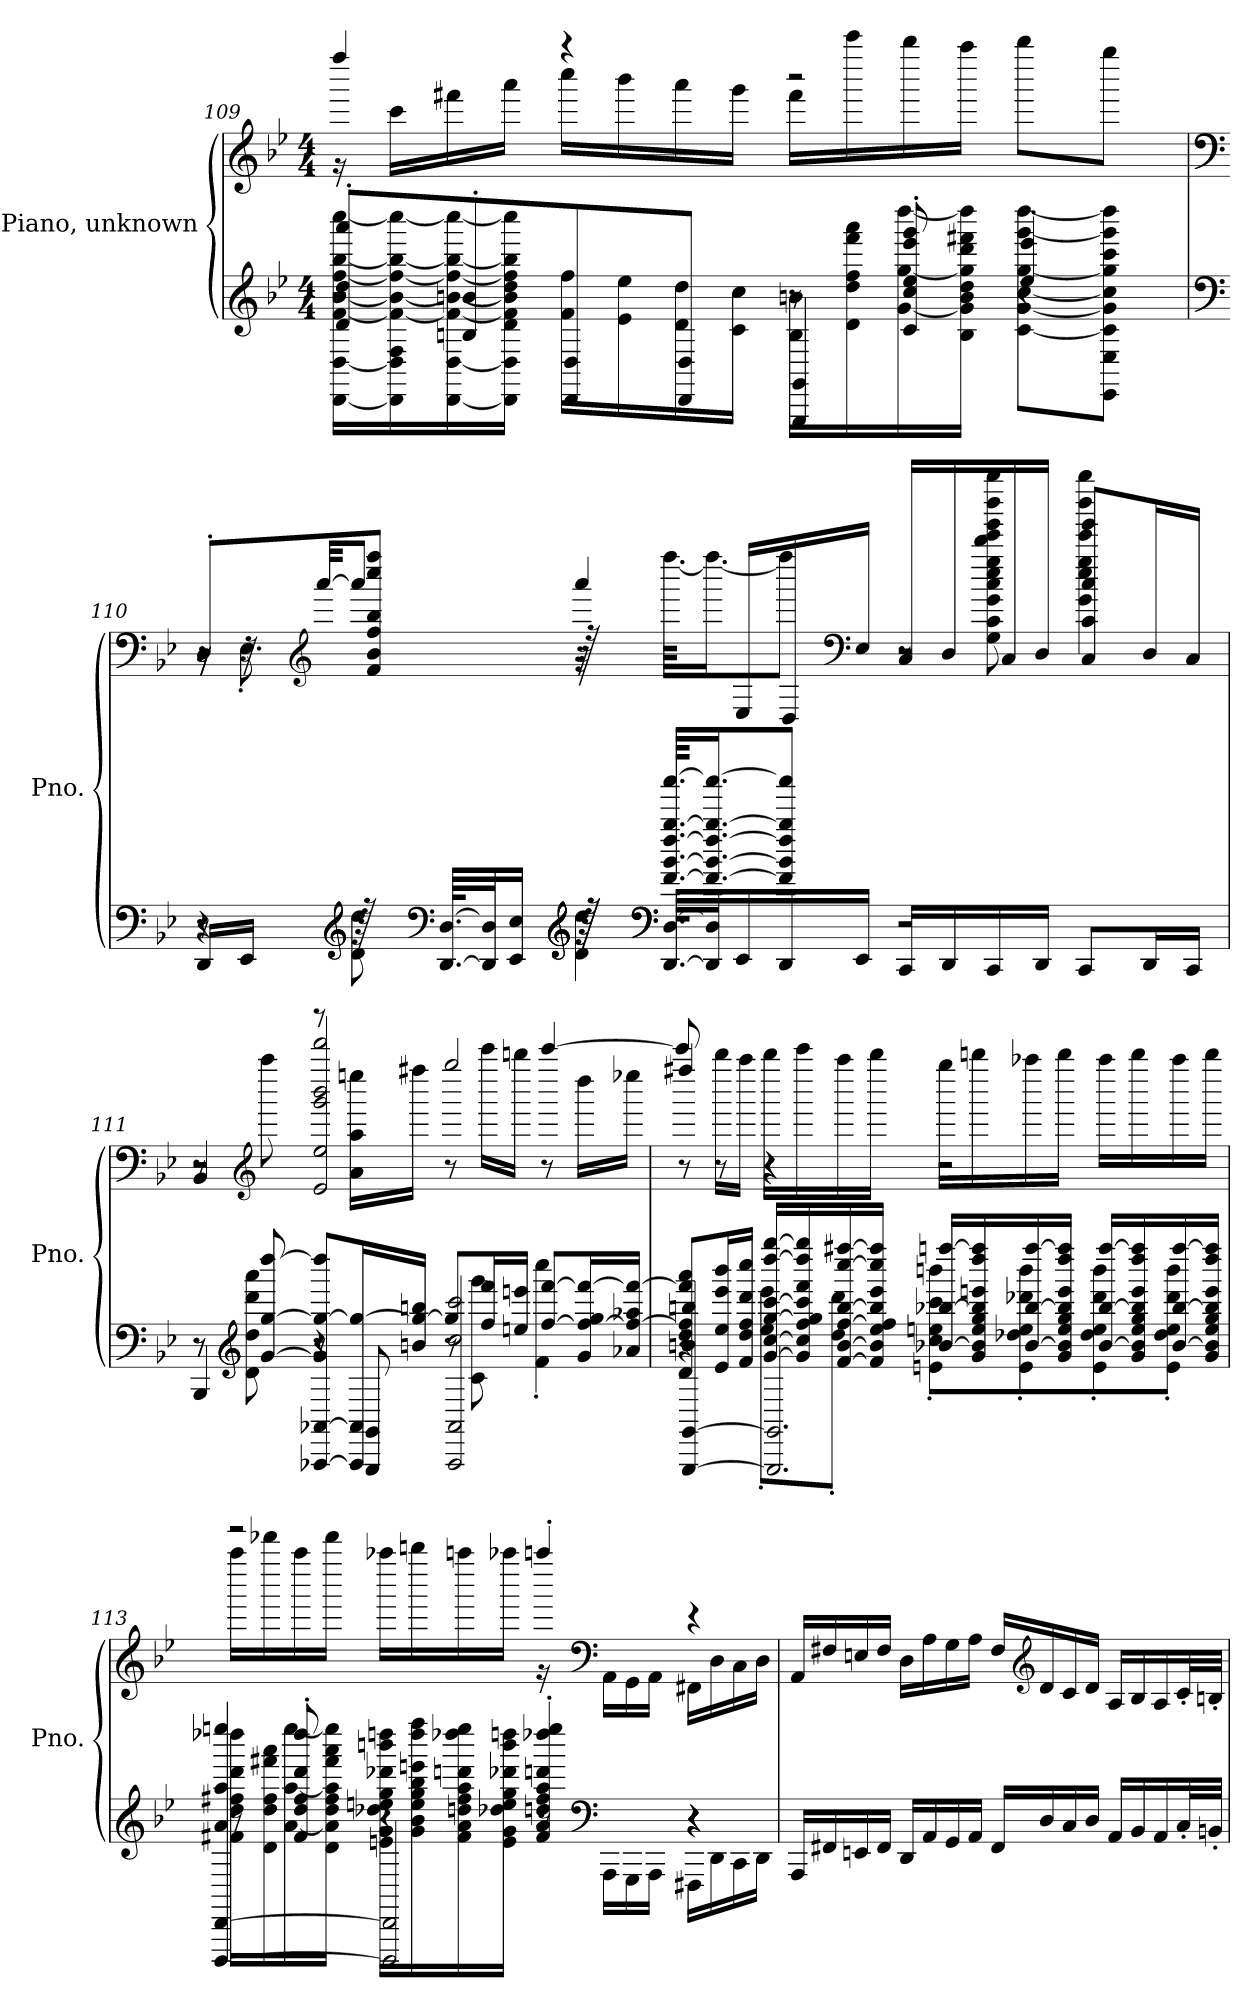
**kern	**kern
*part1	*part1
*staff2	*staff1
*I"Piano, unknown	*
*I'Pno.	*
!!LO:LB:g=z
*clefG2	*clefG2
*k[b-e-]	*k[b-e-]
*M4/4	*M4/4
=109	=109
*^	*^
*	*^	*	*
2r	[16DD\ [16D\ [16f\ [16b-\ [16ff\ [16bb-\ [16cccc\LL	8d/' 8dd/' 8aaa/'L	4ffff/	16r
.	16DD\] 16D\] 16F\ 16f\_ 16b-\_ 16ff\_ 16bb-\_ 16cccc\_	.	.	16ccc\LL
.	[16DD\ [16D\ 16f\_ 16b-\_ 16ff\_ 16bb-\_ 16cccc\_	8Bn/' 8bn/'	.	16fff#X\
.	16DD\] 16D\] 16d\ 16f\] 16b-\] 16dd\ 16ff\] 16bb-\] 16cccc\]JJ	.	.	16aaa\JJ
.	16f\ 16ff\LL	8DD/ 8D/	4r	16cccc\LL
.	16e-\ 16ee-\	.	.	16bbb-\
.	16d\ 16dd\	8DD/ 8D/J	.	16aaa\
.	16c\ 16cc\JJ	.	.	16ggg\JJ
8r	16B\ 16bn\LL	4GGG/ 4GG/	2r	16fff#\LL
.	16d\ 16dd\ 16ff\ 16fff\ 16aaa\	.	.	16ccccc\
8c/' 8cc/' 8ee-/' 8eee-/' 8ggg/'	[16g\ [16gg\ [16dddd\	.	.	16bbbb-\
.	16B\ 16g\] 16b\ 16dd\ 16gg\] 16ddd\ 16fff#X\ 16dddd\]JJ	.	.	16aaaa\JJ
4r	[8c\ [8g\ [8cc\ [8gg\ [8ggg\ [8dddd\L	4ee-/' 4eee-/'	.	8bbbb-\L
.	8EE-\ 8E-\ 8c\] 8g\] 8cc\] 8gg\] 8ccc\ 8ggg\] 8dddd\]J	.	.	8gggg\J
*	*	*	*v	*v
!!LO:LB:g=z
=110	=110	=110	=110
*clefF4	*	*	*clefF4
*	*	*	*^
*	*	*	*	*^
4r	8r	16DD/LL	16r	16r	8D'/L
.	.	16EE-/JJ	32r	8.E-'\	.
*	*	*	*clefG2	*	*
.	.	.	[32aaa/KKL	.	.
*clefG2	*	*	*	*	*
.	8d\ 8dd\	128r	8aaa/J]	.	8f/ 8b-/ 8ff/ 8bb-/ 8cccc/ 8ffff/J
*clefF4	*	*	*	*	*
.	.	[64.DD/ [64.D/KLLL	.	.	.
.	.	32DD/] 32D/]J	.	.	.
.	.	16EE-/ 16E-/JJ	.	.	.
*clefG2	*	*	*	*	*
128r	4d\ 4dd\	128r	4aaa/	128r	16r
*clefF4	*	*	*	*	*
[64.f/ [64.b-/ [64.ff/ [64.bb-/ [64.cccc/KKLL	.	[64.DD/ [64.D/KLLL	.	[64.ffff\KKLL	.
16.f/_ 16.b-/_ 16.ff/_ 16.bb-/_ 16.cccc/_J	.	32DD/] 32D/]J	.	16.ffff\J_	.
.	.	16EE-/	.	.	16E-/LL
8f/] 8b-/] 8ff/] 8bb-/] 8cccc/]J	.	16DD/	.	8ffff\J]	16D/
*	*	*	*clefF4	*	*
.	.	16EE-/JJ	.	.	16E-/JJ
2r	2r	16CC/LL	2r	8r	16C/LL
.	.	16DD/	.	.	16D/
.	.	16CC/	.	8G\ 8c\ 8g\ 8cc\ 8ee-\ 8gg\ 8ddd\ 8eee-\ 8ggg\ 8dddd\ 8bbbb-\	16C/
.	.	16DD/JJ	.	.	16D/JJ
.	.	8CC/L	.	4g\ 4ee-\ 4gg\ 4eee-\ 4dddd\ 4bbbb-\	8C/ 8c/ 8cc/ 8ggg/L
.	.	16DD/L	.	.	16D/L
.	.	16CC/JJ	.	.	16C/JJ
!!LO:PB:g=z	!!	!!
=111	=111	=111	=111	=111	=111
8r	8r	4BBB-/	2r	8r	4BB-/
*clefG2	*	*	*clefG2	*	*
[8g/ [8gg/ [8dddd/	8d\ 8dd\ 8ddd\ 8aaa\	.	.	8aaaa\	.
[8AAA-X/ [8AA-X/ 8g/] 8gg/_ 8dddd/]L	4r	8r	.	8r	2e-/ 2ee-/ 2ggg/ 2bbb-/ 2ddddd/
16AAA-/] 16AA-/] 16gg/_L	.	8GGG/ 8GG/	.	16a\ 16aa\ 16eeeen\LL	.
16bn/ 16gg/_ 16bbn/JJ	.	.	.	16ffff#X\JJ	.
8gg/L]	8r	2AAA-/ 2AA-/ 2cc/ 2ccc/	2gggg/	8r	.
16ff/ 16fff/L	8c\ 8ggg\	.	.	16ccccc\LL	.
16een/ 16eeen/JJ	.	.	.	16bbbbn\JJ	.
[8ff/ [8fff/L	4f\' 4cccc\'	.	.	8r	[4ccccc/
16g/ 16ff/_ 16gg/ 16fff/_L	.	.	.	16dddd\LL	.
16a-X/ 16ff/_ 16aa-X/ 16fff/_JJ	.	.	.	16eeee-X\JJ	.
!!LO:LB:g=z	!!	!!
=112	=112	=112	=112	=112	=112
8d/ 8dd/ 8ff/] 8fff/] 8aaa/L	4r	[4GGG/ [4GG/ 4bn/ 4bbn/	4ffff#X/	8r	8ccccc/]
16e-/ 16ee-/ 16eee-/ 16bbb-/L	.	.	.	16bbbb-\LL	8r
16f/ 16dd/ 16ff/ 16ddd/ 16cccc/JJ	.	.	.	16aaaa\JJ	.
[16g/ [16cc/ [16gg/ [16ccc/ [16dddd/ [16gggg/LL	8ee-\' 8eee-\'L	2.GGG/] 2.GG/]	4r	16bbbb-\LL	4r
16g/] 16cc/] 16ff/ 16gg/] 16ccc/] 16fff/ 16dddd/] 16gggg/]	.	.	.	16ccccc\	.
[16f/ [16b/ [16ff/ [16bb/ [16cccc/ [16ffff#X/	8dd\' 8ddd\'J	.	.	16aaaa\	.
16f/] 16b/] 16ee-/ 16ff/] 16bb/] 16eee-/ 16cccc/] 16ffff#/]JJ	.	.	.	16bbbb-\JJ	.
[16b-X/ [16bb-X/ [16ffffn/LL	8en\' 8cc\' 8een\' 8ccc\' 8bbbn\'L	.	2r	16gggg\LL	2r
16g/ 16b-/] 16ee/ 16gg/ 16bb-/] 16eeen/ 16dddd/ 16ffff/]	.	.	.	16bbbbn\	.
[16b-/ [16bb-/ [16ffff/	8e\' 8dd-X\' 8ee\' 8ddd-X\' 8bbb\'	.	.	16aaaa-X\	.
16g/ 16b-/] 16ee/ 16gg/ 16bb-/] 16eee/ 16dddd/ 16ffff/]JJ	.	.	.	16bbbb\JJ	.
[16b-/ [16bb-/ [16ffff/LL	8e\' 8dd-\' 8ee\' 8ddd-\' 8bbb\'	.	.	16aaaa-\LL	.
16g/ 16b-/] 16ee/ 16gg/ 16bb-/] 16eee/ 16dddd/ 16ffff/]	.	.	.	16bbbb\	.
[16b-/ [16bb-/ [16ffff/	8e\' 8dd-\' 8ee\' 8ddd-\' 8bbb\'J	.	.	16aaaa-\	.
16g/ 16b-/] 16ee/ 16gg/ 16bb-/] 16eee/ 16dddd/ 16ffff/]JJ	.	.	.	16bbbb\JJ	.
*	*	*	*	*v	*v
!!LO:LB:g=z
=113	=113	=113	=113	=113
8r	16f#X\ 16dd\ 16ff#X\ 16ddd\ 16dddd-X\LL	[4DDD/ [4DD/ 4a/ 4aa/ 4eeeen/	2r	16aaaa\LL
.	16d\ 16dd\ 16ff#\ 16fff#X\ 16aaa\	.	.	16ddddd-X\
8f#/' 8dd/' 8ff#/' 8ddd/' 8dddd-/'	[16a\ [16aa\ [16eeee\	.	.	16aaaa\
.	16d\ 16a\] 16dd\ 16ff#\ 16aa\] 16fff#\ 16aaa\ 16eeee\]JJ	.	.	16ddddd-\JJ
4r	16en\ 16g\ 16dd-X\ 16een\ 16gg\ 16ddd-X\ 16bbbn\ 16ddddn\LL	2DDD/] 2DD/]	.	16aaaa-X\LL
.	16g\ 16b-\ 16ee\ 16gg\ 16bb-\ 16eeen\ 16dddd\ 16ffff\	.	.	16bbbbn\
.	16f#\ 16a\ 16ddn\ 16ff#\ 16aa\ 16dddn\ 16dddd-X\ 16eeee\	.	.	16aaaan\
.	16e\ 16g\ 16dd-X\ 16ee\ 16gg\ 16ddd-X\ 16bbb\ 16ddddn\JJ	.	.	16aaaa-X\JJ
4f#/' 4a/' 4ddn/' 4ff#/' 4aa/' 4dddn/' 4dddd-X/' 4eeee/'	16r	.	4aaaan'/	16r
*clefF4	*	*	*clefF4	*
.	16AAA\LL	.	.	16AA\LL
.	16GGG\	.	.	16GG\
.	16AAA\JJ	.	.	16AA\JJ
4r	16FFF#X\LL	4r	4r	16FF#X\LL
.	16DD\	.	.	16D\
.	16CC\	.	.	16C\
.	16DD\JJ	.	.	16D\JJ
*v	*v	*v	*	*
*	*v	*v
!!LO:LB:g=z
=114	=114
16AAA/LL	16AA/LL
16FF#X/	16F#X/
16EEn/	16En/
16FF#/JJ	16F#/JJ
16DD/LL	16D\LL
16AA/	16A\
16GG/	16G\
16AA/JJ	16A\JJ
16FF#/LL	16F#/LL
*	*clefG2
16D/	16d/
16C/	16c/
16D/JJ	16d/JJ
16AA/LL	16A/LL
16BB-/	16B-/
16AA/	16A/
32C'/L	32c'/L
32BBn'/JJJ	32Bn'/JJJ
=	=
*-	*-
